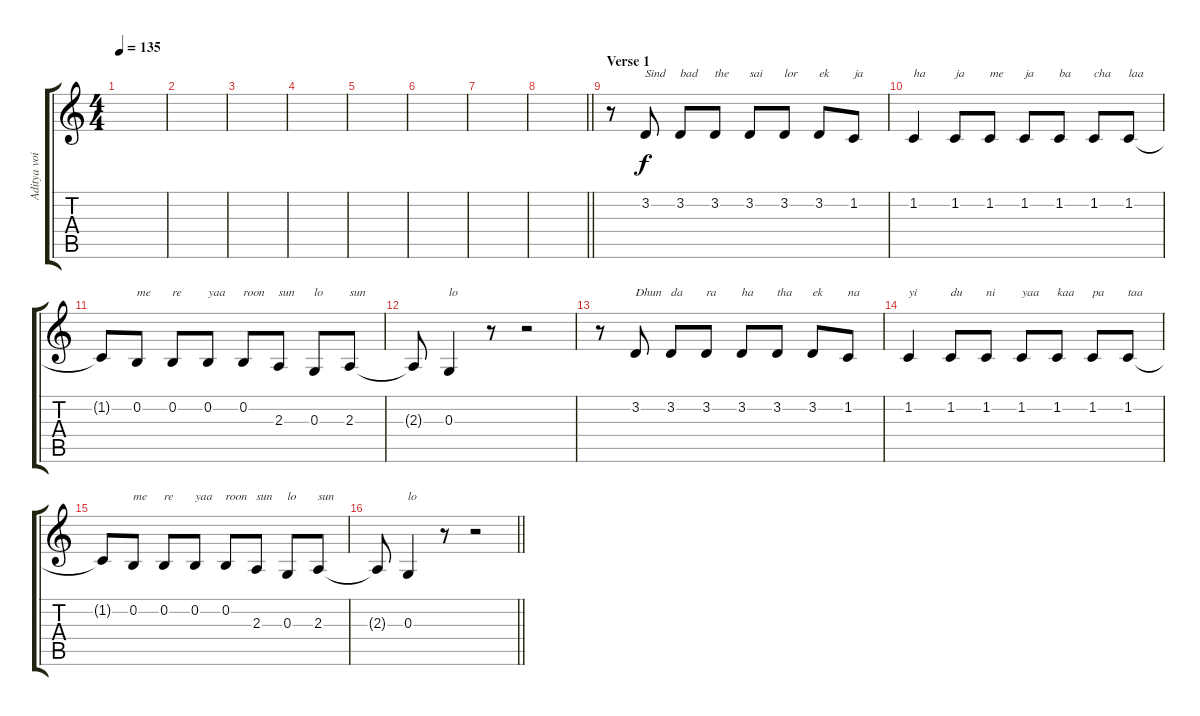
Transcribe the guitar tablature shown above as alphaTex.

\track ("Aditya voice" "Aditya voi") {instrument sopranosax}
\staff {score tabs}
\tuning (E4 B3 G3 D3 A2 E2) {hide}
\ts (4 4)
\tempo 135
\clef g2
\ks c
|
|
|
|
|
|
|
\barLineRight lightlight
|
\section ("" "Verse 1")
r.8 3.2.8{txt "Sind"} 3.2.8{txt "bad"} 3.2.8{txt "the"} 3.2.8{txt "sai"} 3.2.8{txt "lor"} 3.2.8{txt "ek"} 1.2.8{txt "ja"} |
1.2.4{txt "ha"} 1.2.8{txt "ja"} 1.2.8{txt "me"} 1.2.8{txt "ja"} 1.2.8{txt "ba"} 1.2.8{txt "cha"} 1.2.8{txt "laa"} |
1.2{t}.8 0.2.8{txt "me"} 0.2.8{txt "re"} 0.2.8{txt "yaa"} 0.2.8{txt "roon"} 2.3.8{txt "sun"} 0.3.8{txt "lo"} 2.3.8{txt "sun"} |
2.3{t}.8 0.3.4{txt "lo"} r.8 r.2 |
r.8 3.2.8{txt "Dhun"} 3.2.8{txt "da"} 3.2.8{txt "ra"} 3.2.8{txt "ha"} 3.2.8{txt "tha"} 3.2.8{txt "ek"} 1.2.8{txt "na"} |
1.2.4{txt "yi"} 1.2.8{txt "du"} 1.2.8{txt "ni"} 1.2.8{txt "yaa"} 1.2.8{txt "kaa"} 1.2.8{txt "pa"} 1.2.8{txt "taa"} |
1.2{t}.8 0.2.8{txt "me"} 0.2.8{txt "re"} 0.2.8{txt "yaa"} 0.2.8{txt "roon"} 2.3.8{txt "sun"} 0.3.8{txt "lo"} 2.3.8{txt "sun"} |
\barLineRight lightlight
2.3{t}.8 0.3.4{txt "lo"} r.8 r.2
